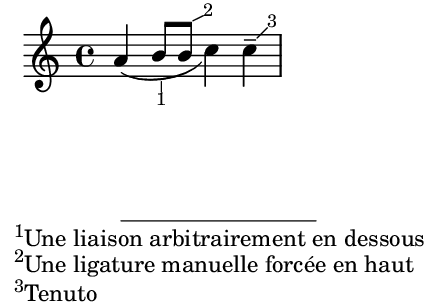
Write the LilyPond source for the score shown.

%% Generated by lilypond-book.py
%% Options: [exampleindent=10.16\mm,indent=0\mm,line-width=160\mm,papersize=a8landscape,quote]
\include "lilypond-book-preamble.ly"


% ****************************************************************
% Start cut-&-pastable-section
% ****************************************************************



\paper {
  #(set-paper-size "a8landscape")
  indent = 0\mm
  line-width = 160\mm
  % offset the left padding, also add 1mm as lilypond creates cropped
  % images with a little space on the right
  line-width = #(- line-width (* mm  3.000000) (* mm 1))
  line-width = 160\mm - 2.0 * 10.16\mm
  % offset the left padding, also add 1mm as lilypond creates cropped
  % images with a little space on the right
  line-width = #(- line-width (* mm  3.000000) (* mm 1))
}

\layout {
  
}





% ****************************************************************
% ly snippet:
% ****************************************************************
\sourcefileline 1497
\book {
  \header { tagline = ##f }
  \relative {
    a'4_\footnote #'(0 . -1) "Une liaison arbitrairement en dessous" (
    b8^\footnote #'(1 . 0.5) "Une ligature manuelle forcée en haut" [
    b8 ]
    c4 )
    c-\footnote #'(1 . 1) "Tenuto" --
  }
}



% ****************************************************************
% end ly snippet
% ****************************************************************
